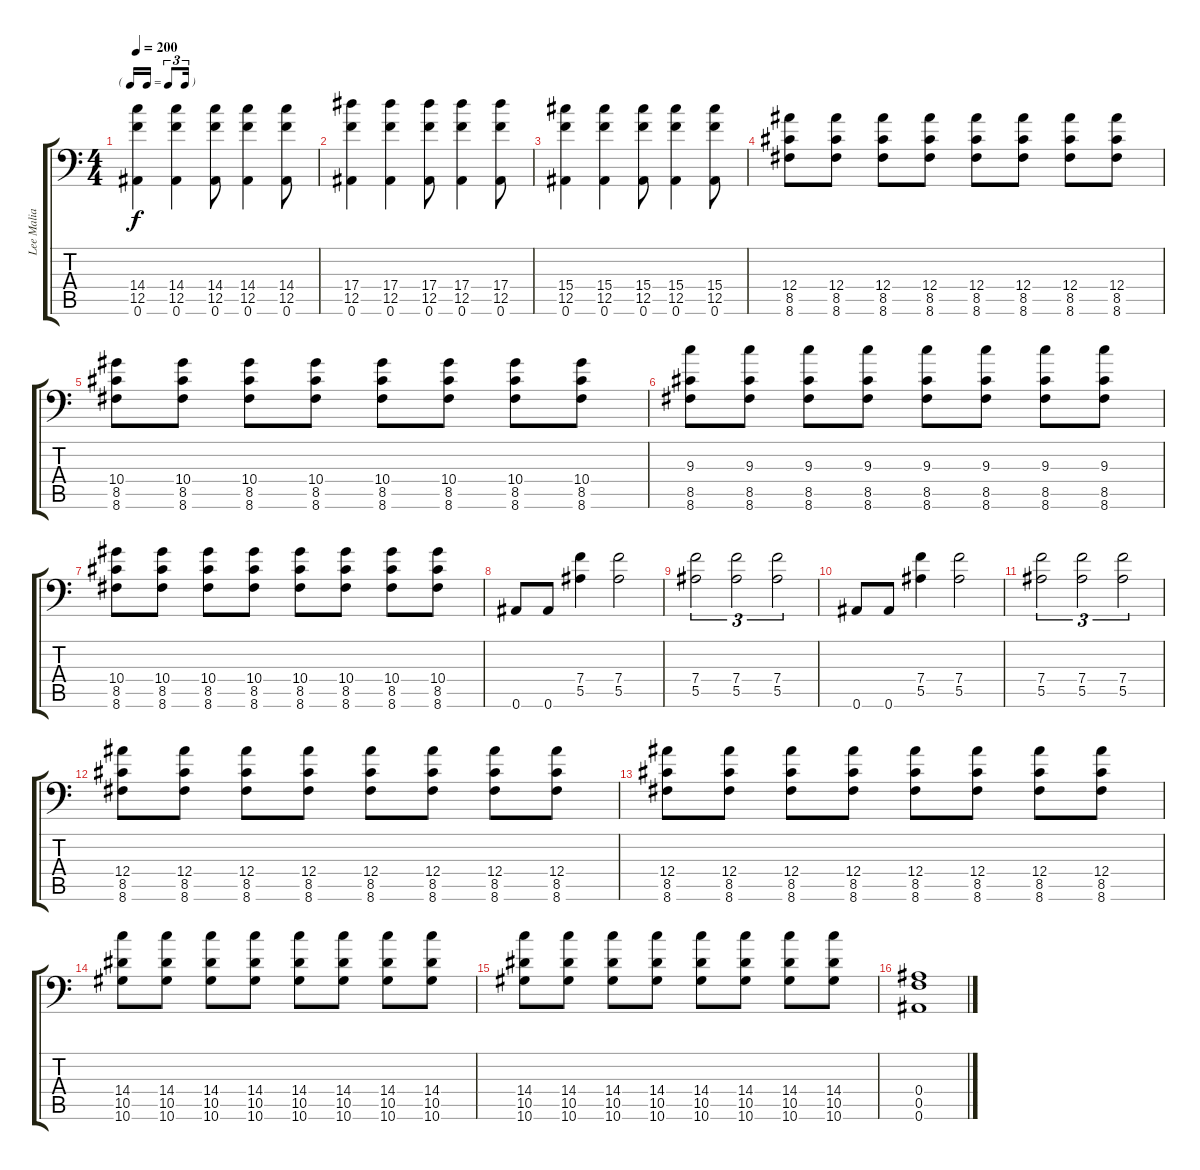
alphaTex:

\track ("Lee Malia" "Lee Malia") {solo instrument distortionguitar}
\staff {score tabs}
\tuning (C4 G3 Eb3 Bb2 F2 Bb1) {hide}
\ts (4 4)
\tf triplet16th
\tempo 200
\clef f4
\ks c
(14.4 12.5 0.6).4{dy f} (14.4 12.5 0.6).4 (14.4 12.5 0.6).8 (14.4 12.5 0.6).4 (14.4 12.5 0.6).8 |
(17.4 12.5 0.6).4 (17.4 12.5 0.6).4 (17.4 12.5 0.6).8 (17.4 12.5 0.6).4 (17.4 12.5 0.6).8 |
(15.4 12.5 0.6).4 (15.4 12.5 0.6).4 (15.4 12.5 0.6).8 (15.4 12.5 0.6).4 (15.4 12.5 0.6).8 |
(12.4 8.5 8.6).8 (12.4 8.5 8.6).8 (12.4 8.5 8.6).8 (12.4 8.5 8.6).8 (12.4 8.5 8.6).8 (12.4 8.5 8.6).8 (12.4 8.5 8.6).8 (12.4 8.5 8.6).8 |
(10.4 8.5 8.6).8 (10.4 8.5 8.6).8 (10.4 8.5 8.6).8 (10.4 8.5 8.6).8 (10.4 8.5 8.6).8 (10.4 8.5 8.6).8 (10.4 8.5 8.6).8 (10.4 8.5 8.6).8 |
(9.3 8.5 8.6).8 (9.3 8.5 8.6).8 (9.3 8.5 8.6).8 (9.3 8.5 8.6).8 (9.3 8.5 8.6).8 (9.3 8.5 8.6).8 (9.3 8.5 8.6).8 (9.3 8.5 8.6).8 |
(10.4 8.5 8.6).8 (10.4 8.5 8.6).8 (10.4 8.5 8.6).8 (10.4 8.5 8.6).8 (10.4 8.5 8.6).8 (10.4 8.5 8.6).8 (10.4 8.5 8.6).8 (10.4 8.5 8.6).8 |
0.6.8 0.6.8 (7.4 5.5).4 (7.4 5.5).2 |
(7.4 5.5).2{tu (3 2)} (7.4 5.5).2{tu (3 2)} (7.4 5.5).2{tu (3 2)} |
0.6.8 0.6.8 (7.4 5.5).4 (7.4 5.5).2 |
(7.4 5.5).2{tu (3 2)} (7.4 5.5).2{tu (3 2)} (7.4 5.5).2{tu (3 2)} |
(12.4 8.5 8.6).8 (12.4 8.5 8.6).8 (12.4 8.5 8.6).8 (12.4 8.5 8.6).8 (12.4 8.5 8.6).8 (12.4 8.5 8.6).8 (12.4 8.5 8.6).8 (12.4 8.5 8.6).8 |
(12.4 8.5 8.6).8 (12.4 8.5 8.6).8 (12.4 8.5 8.6).8 (12.4 8.5 8.6).8 (12.4 8.5 8.6).8 (12.4 8.5 8.6).8 (12.4 8.5 8.6).8 (12.4 8.5 8.6).8 |
(14.4 10.5 10.6).8 (14.4 10.5 10.6).8 (14.4 10.5 10.6).8 (14.4 10.5 10.6).8 (14.4 10.5 10.6).8 (14.4 10.5 10.6).8 (14.4 10.5 10.6).8 (14.4 10.5 10.6).8 |
(14.4 10.5 10.6).8 (14.4 10.5 10.6).8 (14.4 10.5 10.6).8 (14.4 10.5 10.6).8 (14.4 10.5 10.6).8 (14.4 10.5 10.6).8 (14.4 10.5 10.6).8 (14.4 10.5 10.6).8 |
(0.4 0.5 0.6).1
